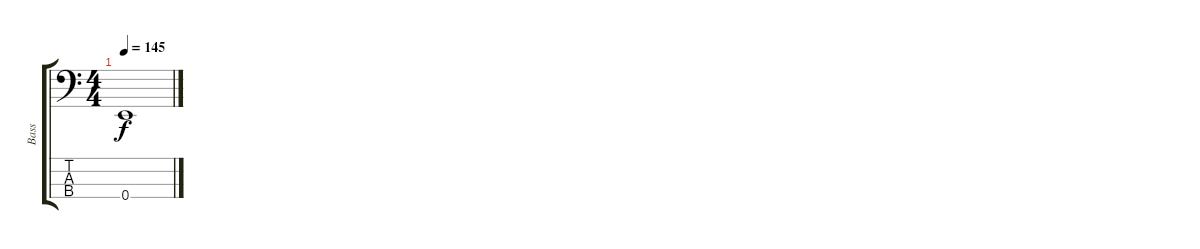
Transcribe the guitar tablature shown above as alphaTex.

\track ("Bass" "Bass") {instrument electricbasspick}
\staff {score tabs}
\tuning (G2 D2 A1 E1) {hide}
\ts (4 4)
\tempo 145
\clef f4
\ks c
0.4{t}.1{dy f}
